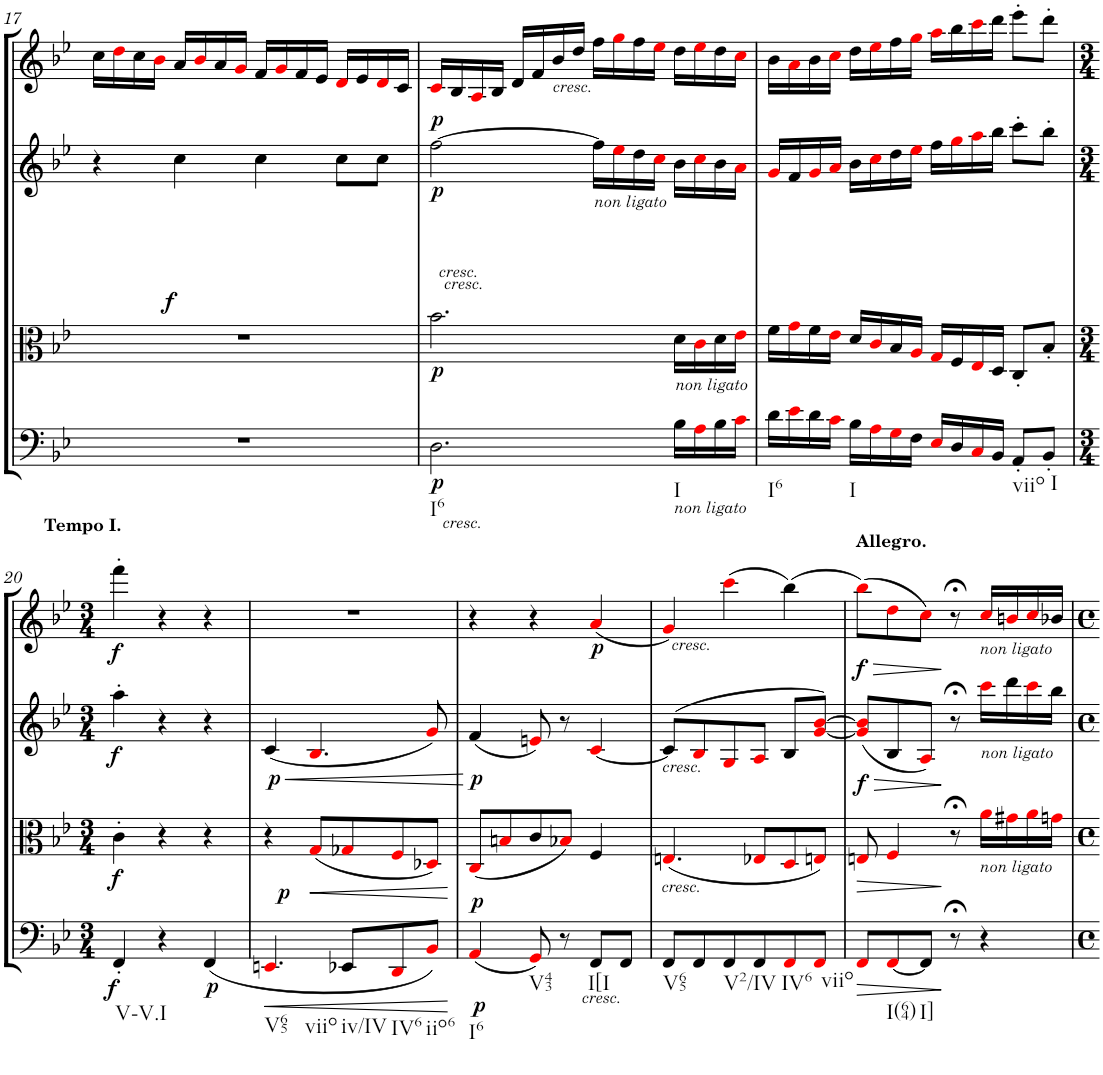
**kern	**dynam	**kern	**dynam	**kern	**dynam	**kern	**dynam
*part4	*part4	*part3	*part3	*part2	*part2	*part1	*part1
*staff4	*staff4	*staff3	*staff3	*staff2	*staff2	*staff1	*staff1
*I"Violoncello.	*	*I"Viola.	*	*I"Violino II.	*	*I"Violino I.	*
*I'Vc	*	*I'Vla	*	*I'Vln	*	*I'Vln	*
!!LO:PB:g=z
*clefC4	*	*clefC3	*	*clefG2	*	*clefG2	*
*k[b-e-]	*	*k[b-e-]	*	*k[b-e-]	*	*k[b-e-]	*
*B-:	*	*B-:	*	*B-:	*	*B-:	*
*M4/4	*	*M4/4	*	*M4/4	*	*M4/4	*
*met(c)	*	*met(c)	*	*met(c)	*	*met(c)	*
=17	=17	=17	=17	=17	=17	=17	=17
!	!	!	!LO:DY:a	!	!	!	!
1r	.	1r	f	4r	.	16cc\LL	.
.	.	.	.	.	.	16ddi\	.
.	.	.	.	.	.	16cc\	.
.	.	.	.	.	.	16b-i\JJ	.
.	.	.	.	4cc\	.	16a/LL	.
.	.	.	.	.	.	16b-i/	.
.	.	.	.	.	.	16a/	.
.	.	.	.	.	.	16gi/JJ	.
.	.	.	.	4cc\	.	16f/LL	.
.	.	.	.	.	.	16gi/	.
.	.	.	.	.	.	16f/	.
.	.	.	.	.	.	16e-/JJ	.
.	.	.	.	8cc\L	.	16di/LL	.
.	.	.	.	.	.	16e-/	.
.	.	.	.	8cc\J	.	16di/	.
.	.	.	.	.	.	16c/JJ	.
=18	=18	=18	=18	=18	=18	=18	=18
!LO:TX:b:t=I6	!	!	!	!	!	!	!
!	!LO:DY:b	!	!LO:DY:b	!	!LO:DY:b	!	!
!	!	!	!	!	!LO:DY:n=1:a	!	!
2.D\	p	2.b-\	p	[2ff\	p p	16ci/LL	.
.	.	.	.	.	.	16B-/	.
.	.	.	.	.	.	16Ai/	.
.	.	.	.	.	.	16B-/JJ	.
.	.	.	.	.	.	16d/LL	.
.	.	.	.	.	.	16f/	.
!	!	!	!	!	!	!LO:TX:b:i:t=cresc.	!
.	.	.	.	.	.	16b-/	.
.	.	.	.	.	.	16dd/JJ	.
!	!	!	!	!LO:TX:b:i:t=cresc.	!	!	!
!	!	!	!	!LO:TX:b:i:t=non ligato	!	!	!
.	.	.	.	16ff\LL]	.	16ff\LL	.
.	.	.	.	16ee-i\	.	16ggi\	.
.	.	.	.	16dd\	.	16ff\	.
.	.	.	.	16cci\JJ	.	16ee-i\JJ	.
!	!	!LO:TX:a:i:t=cresc.	!	!	!	!	!
!	!	!LO:TX:b:i:t=non ligato	!	!	!	!	!
!LO:TX:b:i:t=cresc.	!	!	!	!	!	!	!
!LO:TX:b:i:t=non ligato	!	!	!	!	!	!	!
!LO:TX:b:t=I	!	!	!	!	!	!	!
16B-\LL	.	16d\LL	.	16b-\LL	.	16dd\LL	.
16Ai\	.	16ci\	.	16cci\	.	16ee-i\	.
16B-\	.	16d\	.	16b-\	.	16dd\	.
16ci\JJ	.	16e-i\JJ	.	16ai\JJ	.	16cci\JJ	.
=19	=19	=19	=19	=19	=19	=19	=19
!LO:TX:b:t=I6	!	!	!	!	!	!	!
16d\LL	.	16f\LL	.	16gi/LL	.	16b-\LL	.
16e-i\	.	16gi\	.	16f/	.	16ai\	.
16d\	.	16f\	.	16gi/	.	16b-\	.
16ci\JJ	.	16e-i\JJ	.	16ai/JJ	.	16cci\JJ	.
!LO:TX:b:t=I	!	!	!	!	!	!	!
16B-\LL	.	16d/LL	.	16b-\LL	.	16dd\LL	.
16Ai\	.	16ci/	.	16cci\	.	16ee-i\	.
16Gi\	.	16B-/	.	16dd\	.	16ff\	.
16F\JJ	.	16Ai/JJ	.	16ee-i\JJ	.	16ggi\JJ	.
16E-i/LL	.	16Gi/LL	.	16ff\LL	.	16aai\LL	.
16D/	.	16F/	.	16ggi\	.	16bb-\	.
16Ci/	.	16E-i/	.	16aai\	.	16ccci\	.
16BB-/JJ	.	16D/JJ	.	16bb-\JJ	.	16ddd\JJ	.
!LO:TX:b:t=viio	!	!	!	!	!	!	!
8AA'/L	.	8C'/L	.	8ccc'\L	.	8eee-'\L	.
!LO:TX:b:t=I	!	!	!	!	!	!	!
8BB-'/J	.	8B-'/J	.	8bb-'\J	.	8ddd'\J	.
!!LO:LB:g=z
=20	=20	=20	=20	=20	=20	=20	=20
*M3/4	*	*M3/4	*	*M3/4	*	*M3/4	*
!	!	!	!	!	!	!LO:TX:a:B:t=Tempo I.	!
!LO:TX:b:t=V-V.I	!	!	!	!	!	!	!
!	!LO:DY:b	!	!LO:DY:b	!	!LO:DY:b	!	!LO:DY:b
4FF'/	f	4c'\	f	4aa'\	f	4fff'\	f
4r	.	4r	.	4r	.	4r	.
!	!LO:DY:b	!	!	!	!	!	!
(<4FF/	p	4r	.	4r	.	4r	.
=21	=21	=21	=21	=21	=21	=21	=21
!LO:TX:b:t=V65	!	!	!	!	!	!	!
!LO:TX:b:t=viio	!	!	!	!	!	!	!
!	!LO:HP:b	!	!	!	!LO:HP:b	!	!
!	!	!	!	!	!LO:DY:n=1:b	!	!
4.EEni/	<	4r	.	(4c/	< p	2.r	.
!	!	!	!LO:HP:b	!	!	!	!
.	.	(8Gi/L	<	4.B-i/	.	.	.
!LO:TX:b:t=iv/IV	!	!	!	!	!	!	!
!	!LO:DY:a	!	!	!	!	!	!
8EE-X/L	p	8G-Xi/	.	.	.	.	.
!LO:TX:b:t=IV6	!	!	!	!	!	!	!
8DDi/	.	8Fi/	.	.	.	.	.
!LO:TX:b:t=iio6	!	!	!	!	!	!	!
8BB-i/J)	.	8D-Xi/J)	.	8gi/)	.	.	.
.	[	.	[	.	[	.	.
=22	=22	=22	=22	=22	=22	=22	=22
!LO:TX:b:t=I6	!	!	!	!	!	!	!
!	!LO:DY:b	!	!	!	!	!	!
!	!LO:DY:n=1:a	!	!	!	!LO:DY:b	!	!
(4AAi/	p p	(8Ci/L	.	(4f/	p	4r	.
.	.	8Bni/	.	.	.	.	.
!LO:TX:b:t=V43	!	!	!	!	!	!	!
8GGi/)	.	8c/	.	8eni/)	.	4r	.
8r	.	8B-Xi/J)	.	8r	.	.	.
!LO:TX:b:t=I[I	!	!	!	!	!	!	!
!	!	!	!	!	!	!	!LO:DY:b
8FF/L	.	4F/	.	[4ci/	.	(4ai/	p
8FF/J	.	.	.	.	.	.	.
=23	=23	=23	=23	=23	=23	=23	=23
!	!	!	!	!LO:TX:b:i:t=cresc.	!	!	!
!	!	!LO:TX:b:i:t=cresc.	!	!	!	!	!
!LO:TX:b:i:t=cresc.	!	!	!	!	!	!	!
!LO:TX:b:t=V65	!	!	!	!	!	!	!
8FF/L	.	(4.Eni/	.	(>8c/L]	.	4gi/)	.
8FF/	.	.	.	8B-i/	.	.	.
!	!	!	!	!	!	!LO:TX:b:i:t=cresc.	!
!LO:TX:b:t=V2/IV	!	!	!	!	!	!	!
8FF/	.	.	.	8Gi/	.	(4ccci\	.
8FF/	.	8E-Xi/L	.	8Ai/J	.	.	.
!LO:TX:b:t=IV6	!	!	!	!	!	!	!
8FFi/	.	8Di/	.	8B-/L	.	(4bb-\)	.
!LO:TX:b:t=viio	!	!	!	!	!	!	!
8FFi/J	.	8Eni/J)	.	[8gi/ [8b-i/J)	.	.	.
=24	=24	=24	=24	=24	=24	=24	=24
!	!	!	!	!	!	!LO:TX:a:B:t=Allegro.	!
!	!LO:HP:b	!	!LO:HP:b	!	!LO:HP:b	!	!LO:HP:b
!	!	!	!	!	!LO:DY:n=1:b	!	!LO:DY:n=1:b
8FFi/L	>	8Eni/	>	(8gi/] 8b-i/]L	> f	(8bb-i\L)	> f
!LO:TX:b:t=I(64)	!	!	!	!	!	!	!
[8FFi/	.	4Fi/	.	8B-/	.	8ddi\	.
!LO:TX:b:t=I]	!	!	!	!	!	!	!
8FF/J]	.	.	.	8Ai/J)	.	8cci\J)	.
8r;<	]	8r;<	]	8r;<	]	8r;<	]
!	!	!	!	!	!	!LO:TX:b:i:t=non ligato	!
!	!	!	!	!LO:TX:b:i:t=non ligato	!	!	!
!	!	!LO:TX:b:i:t=non ligato	!	!	!	!	!
4r	.	16ai\LL	.	16ccci\LL	.	16cci/LL	.
.	.	16g#Xi\	.	16ddd\	.	16bni/	.
.	.	16ai\	.	16ccci\	.	16cci/	.
.	.	16gni\JJ	.	16bb-\JJ	.	16b-X/JJ	.
=	=	=	=	=	=	=	=
*-	*-	*-	*-	*-	*-	*-	*-
